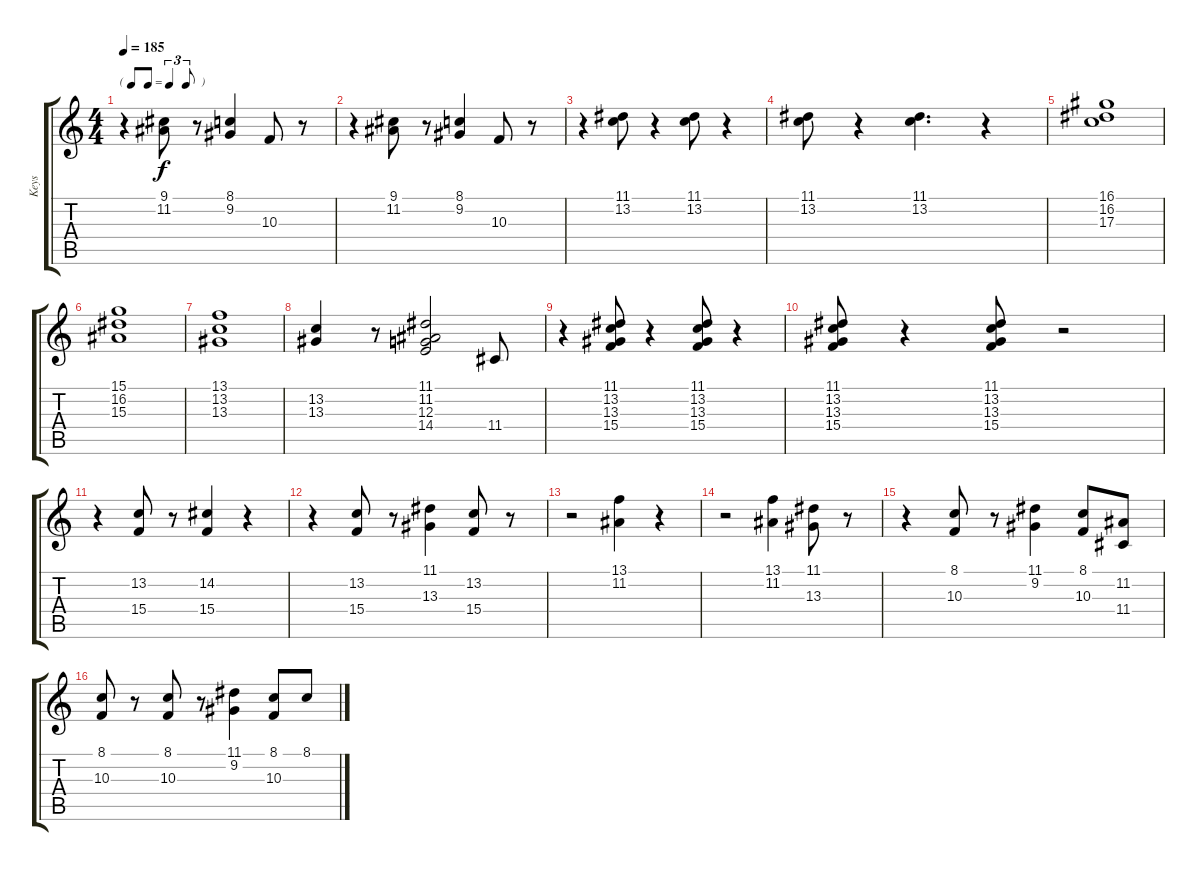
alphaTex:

\track ("Keys" "Keys") {instrument drawbarorgan}
\staff {score tabs}
\tuning (E4 B3 G3 D3 A2 E2) {hide}
\ts (4 4)
\tf triplet8th
\tempo 185
\clef g2
\ks c
r.4{dy f} (9.1 11.2).8 r.8 (8.1 9.2).4 10.3.8 r.8 |
r.4 (9.1 11.2).8 r.8 (8.1 9.2).4 10.3.8 r.8 |
r.4 (11.1 13.2).8 r.4 (11.1 13.2).8 r.4 |
(11.1 13.2).8 r.4 (11.1 13.2).4{d} r.4 |
(16.1 16.2 17.3).1 |
(15.1 16.2 15.3).1 |
(13.1 13.2 13.3).1 |
(13.2 13.3).4 r.8 (11.1 11.2 12.3 14.4).2 11.4.8 |
r.4 (11.1 13.2 13.3 15.4).8 r.4 (11.1 13.2 13.3 15.4).8 r.4 |
(11.1 13.2 13.3 15.4).8 r.4 (11.1 13.2 13.3 15.4).8 r.2 |
r.4 (13.2 15.4).8 r.8 (14.2 15.4).4 r.4 |
r.4 (13.2 15.4).8 r.8 (11.1 13.3).4 (13.2 15.4).8 r.8 |
r.2 (13.1 11.2).4 r.4 |
r.2 (13.1 11.2).4 (11.1 13.3).8 r.8 |
r.4 (8.1 10.3).8 r.8 (11.1 9.2).4 (8.1 10.3).8 (11.2 11.4).8 |
(8.1 10.3).8 r.8 (8.1 10.3).8 r.8 (11.1 9.2).4 (8.1 10.3).8 8.1.8
